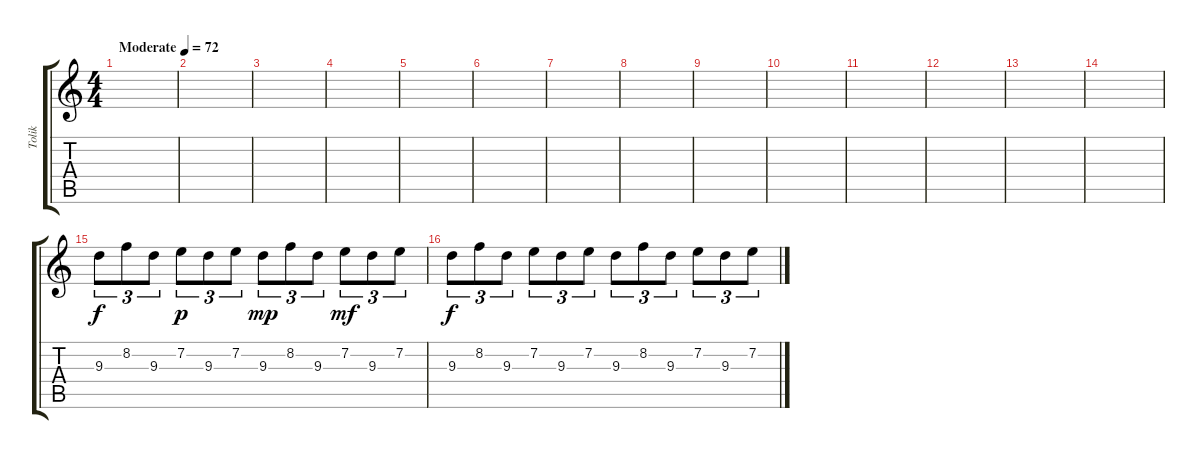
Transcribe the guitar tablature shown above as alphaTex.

\track ("Tolik" "Tolik") {instrument distortionguitar}
\staff {score tabs}
\tuning (D4 A3 F3 C3 G2 C2) {hide}
\ts (4 4)
\tempo (72 "Moderate")
\clef g2
\ks c
|
|
|
|
|
|
|
|
|
|
|
|
|
|
9.3.8{tu (3 2)} 8.2.8{tu (3 2)} 9.3.8{tu (3 2)} 7.2.8{tu (3 2) dy p} 9.3.8{tu (3 2)} 7.2.8{tu (3 2)} 9.3.8{tu (3 2) dy mp} 8.2.8{tu (3 2)} 9.3.8{tu (3 2)} 7.2.8{tu (3 2) dy mf} 9.3.8{tu (3 2)} 7.2.8{tu (3 2)} |
9.3.8{tu (3 2) dy f} 8.2.8{tu (3 2)} 9.3.8{tu (3 2)} 7.2.8{tu (3 2)} 9.3.8{tu (3 2)} 7.2.8{tu (3 2)} 9.3.8{tu (3 2)} 8.2.8{tu (3 2)} 9.3.8{tu (3 2)} 7.2.8{tu (3 2)} 9.3.8{tu (3 2)} 7.2.8{tu (3 2)}
